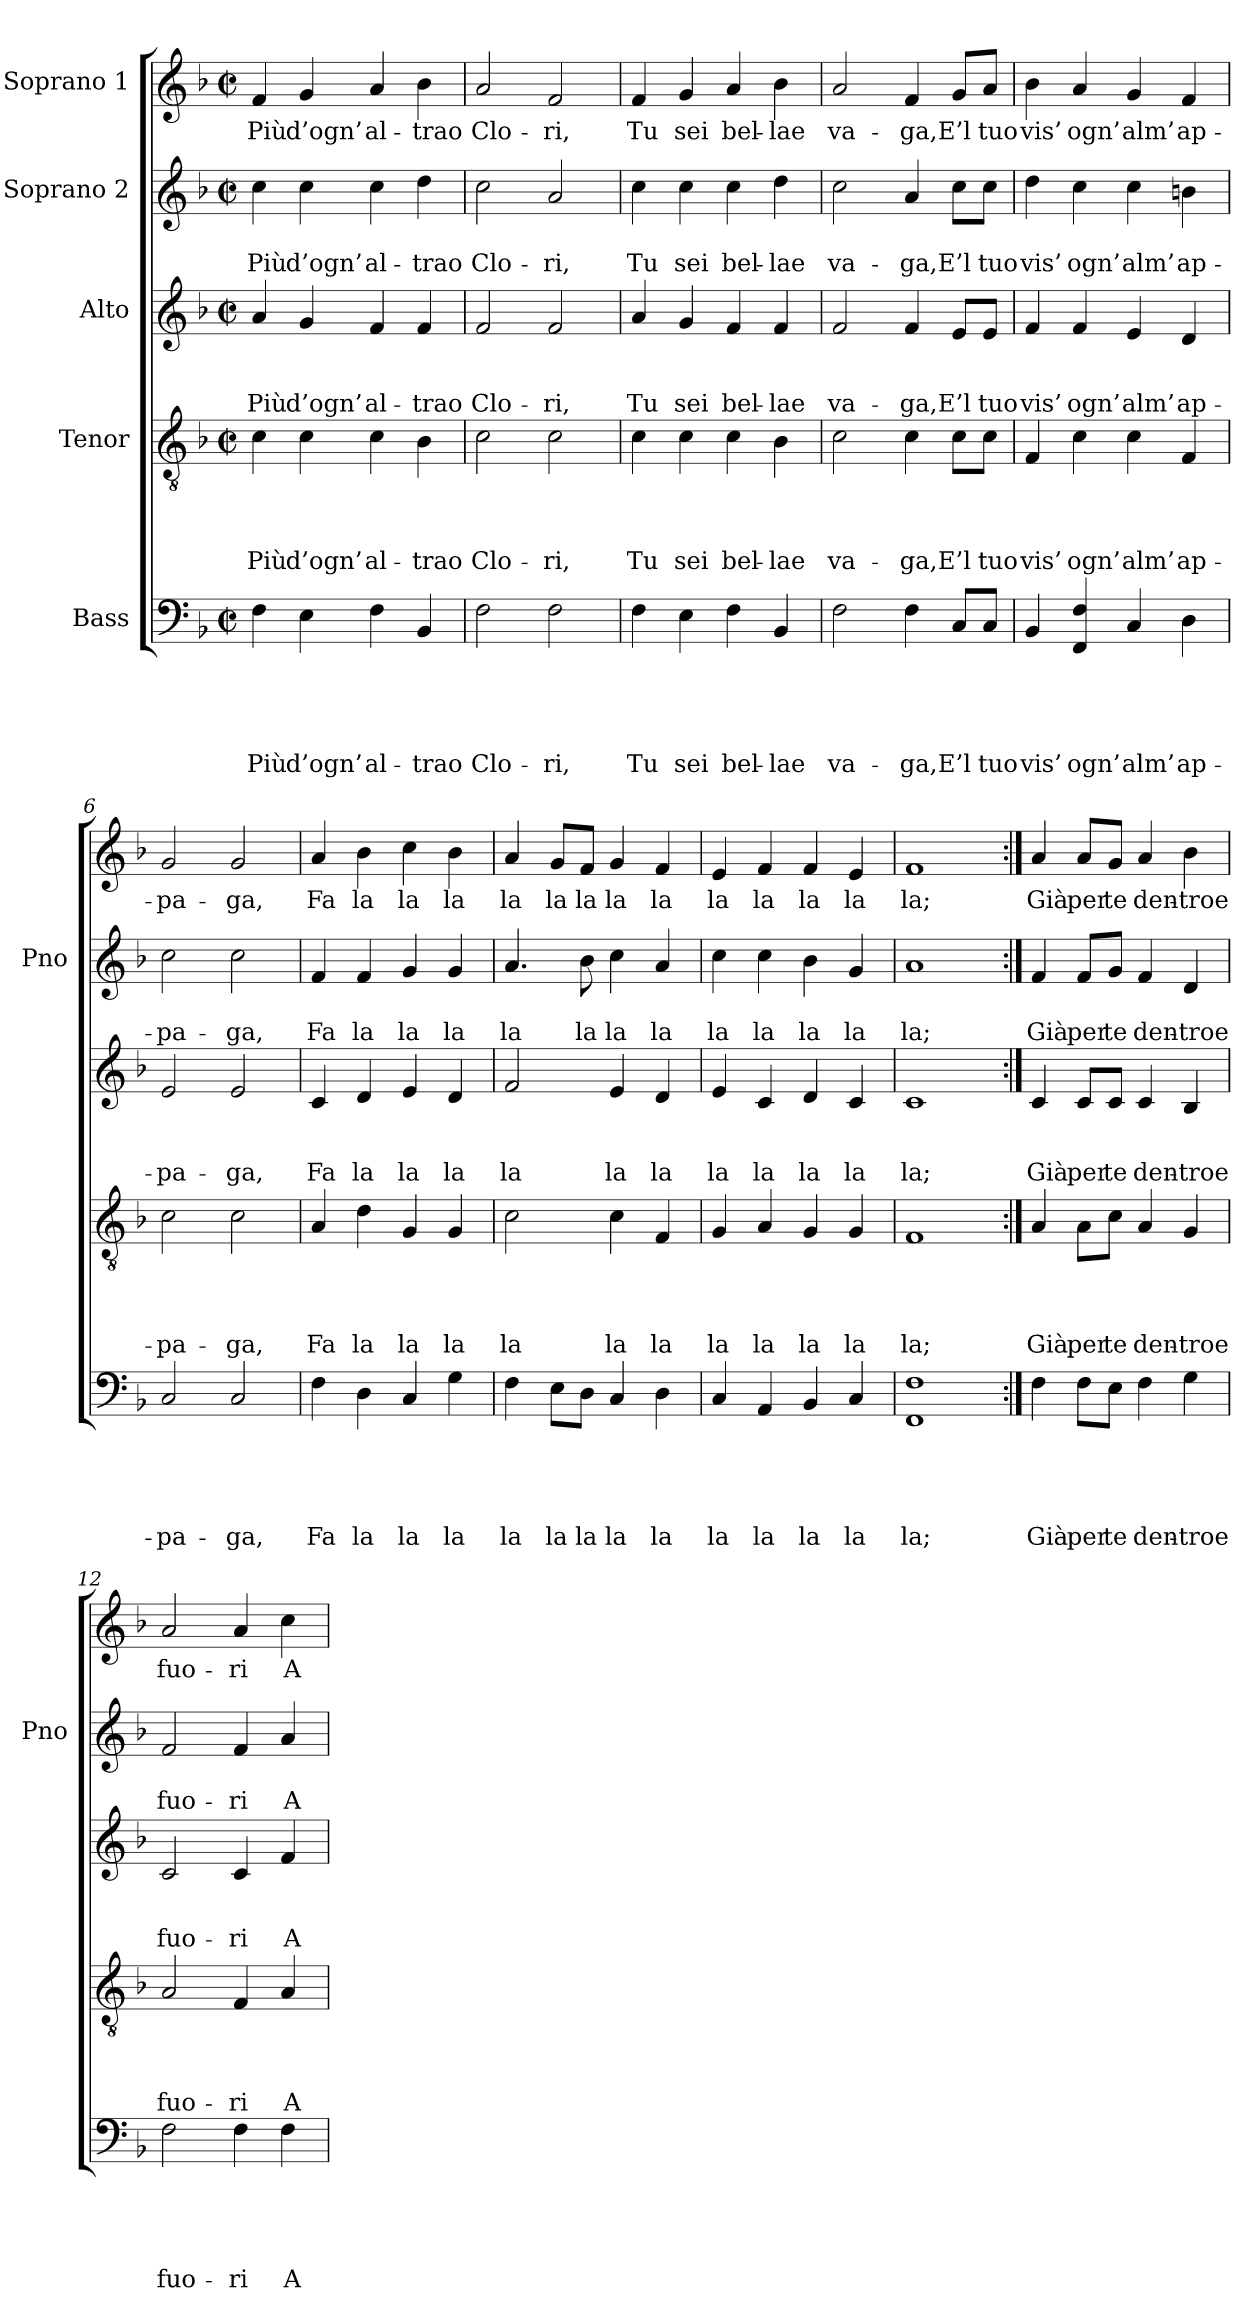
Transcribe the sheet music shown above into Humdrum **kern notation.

**kern	**text	**text	**text	**text	**text	**kern	**text	**text	**text	**text	**kern	**text	**text	**text	**kern	**text	**text	**kern	**text
*part5	*part5	*part5	*part5	*part5	*part5	*part4	*part4	*part4	*part4	*part4	*part3	*part3	*part3	*part3	*part2	*part2	*part2	*part1	*part1
*staff5	*staff5	*staff5	*staff5	*staff5	*staff5	*staff4	*staff4	*staff4	*staff4	*staff4	*staff3	*staff3	*staff3	*staff3	*staff2	*staff2	*staff2	*staff1	*staff1
*I"Bass	*	*	*	*	*	*I"Tenor	*	*	*	*	*I"Alto	*	*	*	*I"Soprano 2	*	*	*I"Soprano 1	*
*	*	*	*	*	*	*	*	*	*	*	*	*	*	*	*I'Pno	*	*	*	*
!!LO:PB:g=z
*clefF4	*	*	*	*	*	*clefGv2	*	*	*	*	*clefG2	*	*	*	*clefG2	*	*	*clefG2	*
*k[b-]	*	*	*	*	*	*k[b-]	*	*	*	*	*k[b-]	*	*	*	*k[b-]	*	*	*k[b-]	*
*F:	*	*	*	*	*	*F:	*	*	*	*	*F:	*	*	*	*F:	*	*	*F:	*
*M2/2	*	*	*	*	*	*M2/2	*	*	*	*	*M2/2	*	*	*	*M2/2	*	*	*M2/2	*
*met(c|)	*	*	*	*	*	*met(c|)	*	*	*	*	*met(c|)	*	*	*	*met(c|)	*	*	*met(c|)	*
=1	=1	=1	=1	=1	=1	=1	=1	=1	=1	=1	=1	=1	=1	=1	=1	=1	=1	=1	=1
4F\	.	.	.	.	Più	4c\	.	.	.	Più	4a/	.	.	Più	4cc\	.	Più	4f/	Più
4E\	.	.	.	.	d’ogn’	4c\	.	.	.	d’ogn’	4g/	.	.	d’ogn’	4cc\	.	d’ogn’	4g/	d’ogn’
4F\	.	.	.	.	al-	4c\	.	.	.	al-	4f/	.	.	al-	4cc\	.	al-	4a/	al-
4BB-/	.	.	.	.	-trao	4B-\	.	.	.	-trao	4f/	.	.	-trao	4dd\	.	-trao	4b-\	-trao
=2	=2	=2	=2	=2	=2	=2	=2	=2	=2	=2	=2	=2	=2	=2	=2	=2	=2	=2	=2
2F\	.	.	.	.	Clo-	2c\	.	.	.	Clo-	2f/	.	.	Clo-	2cc\	.	Clo-	2a/	Clo-
2F\	.	.	.	.	-ri,	2c\	.	.	.	-ri,	2f/	.	.	-ri,	2a/	.	-ri,	2f/	-ri,
=3	=3	=3	=3	=3	=3	=3	=3	=3	=3	=3	=3	=3	=3	=3	=3	=3	=3	=3	=3
4F\	.	.	.	.	Tu	4c\	.	.	.	Tu	4a/	.	.	Tu	4cc\	.	Tu	4f/	Tu
4E\	.	.	.	.	sei	4c\	.	.	.	sei	4g/	.	.	sei	4cc\	.	sei	4g/	sei
4F\	.	.	.	.	bel-	4c\	.	.	.	bel-	4f/	.	.	bel-	4cc\	.	bel-	4a/	bel-
4BB-/	.	.	.	.	-lae	4B-\	.	.	.	-lae	4f/	.	.	-lae	4dd\	.	-lae	4b-\	-lae
=4	=4	=4	=4	=4	=4	=4	=4	=4	=4	=4	=4	=4	=4	=4	=4	=4	=4	=4	=4
2F\	.	.	.	.	va-	2c\	.	.	.	va-	2f/	.	.	va-	2cc\	.	va-	2a/	va-
4F\	.	.	.	.	-ga,	4c\	.	.	.	-ga,	4f/	.	.	-ga,	4a/	.	-ga,	4f/	-ga,
8C/L	.	.	.	.	E’l	8c\L	.	.	.	E’l	8e/L	.	.	E’l	8cc\L	.	E’l	8g/L	E’l
8C/J	.	.	.	.	tuo	8c\J	.	.	.	tuo	8e/J	.	.	tuo	8cc\J	.	tuo	8a/J	tuo
!!LO:LB:g=z
=5	=5	=5	=5	=5	=5	=5	=5	=5	=5	=5	=5	=5	=5	=5	=5	=5	=5	=5	=5
4BB-/	.	.	.	.	vis’	4F/	.	.	.	vis’	4f/	.	.	vis’	4dd\	.	vis’	4b-\	vis’
4FF/ 4F!/	.	.	.	.	ogn’	4c\	.	.	.	ogn’	4f/	.	.	ogn’	4cc\	.	ogn’	4a/	ogn’
4C/	.	.	.	.	alm’	4c\	.	.	.	alm’	4e/	.	.	alm’	4cc\	.	alm’	4g/	alm’
4D\	.	.	.	.	ap-	4F/	.	.	.	ap-	4d/	.	.	ap-	4bn\	.	ap-	4f/	ap-
=6	=6	=6	=6	=6	=6	=6	=6	=6	=6	=6	=6	=6	=6	=6	=6	=6	=6	=6	=6
2C/	.	.	.	.	-pa-	2c\	.	.	.	-pa-	2e/	.	.	-pa-	2cc\	.	-pa-	2g/	-pa-
2C/	.	.	.	.	-ga,	2c\	.	.	.	-ga,	2e/	.	.	-ga,	2cc\	.	-ga,	2g/	-ga,
=7	=7	=7	=7	=7	=7	=7	=7	=7	=7	=7	=7	=7	=7	=7	=7	=7	=7	=7	=7
4F\	.	.	.	.	Fa	4A/	.	.	.	Fa	4c/	.	.	Fa	4f/	.	Fa	4a/	Fa
4D\	.	.	.	.	la	4d\	.	.	.	la	4d/	.	.	la	4f/	.	la	4b-\	la
4C/	.	.	.	.	la	4G/	.	.	.	la	4e/	.	.	la	4g/	.	la	4cc\	la
4G\	.	.	.	.	la	4G/	.	.	.	la	4d/	.	.	la	4g/	.	la	4b-\	la
=8	=8	=8	=8	=8	=8	=8	=8	=8	=8	=8	=8	=8	=8	=8	=8	=8	=8	=8	=8
4F\	.	.	.	.	la	2c\	.	.	.	la	2f/	.	.	la	4.a/	.	la	4a/	la
8E\L	.	.	.	.	la	.	.	.	.	.	.	.	.	.	.	.	.	8g/L	la
8D\J	.	.	.	.	la	.	.	.	.	.	.	.	.	.	8b-\	.	la	8f/J	la
4C/	.	.	.	.	la	4c\	.	.	.	la	4e/	.	.	la	4cc\	.	la	4g/	la
4D\	.	.	.	.	la	4F/	.	.	.	la	4d/	.	.	la	4a/	.	la	4f/	la
=9	=9	=9	=9	=9	=9	=9	=9	=9	=9	=9	=9	=9	=9	=9	=9	=9	=9	=9	=9
4C/	.	.	.	.	la	4G/	.	.	.	la	4e/	.	.	la	4cc\	.	la	4e/	la
4AA/	.	.	.	.	la	4A/	.	.	.	la	4c/	.	.	la	4cc\	.	la	4f/	la
4BB-/	.	.	.	.	la	4G/	.	.	.	la	4d/	.	.	la	4b-\	.	la	4f/	la
4C/	.	.	.	.	la	4G/	.	.	.	la	4c/	.	.	la	4g/	.	la	4e/	la
=10	=10	=10	=10	=10	=10	=10	=10	=10	=10	=10	=10	=10	=10	=10	=10	=10	=10	=10	=10
1FF 1F!	.	.	.	.	la;	1F	.	.	.	la;	1c	.	.	la;	1a	.	la;	1f	la;
!!LO:PB:g=z
=11:|!	=11:|!	=11:|!	=11:|!	=11:|!	=11:|!	=11:|!	=11:|!	=11:|!	=11:|!	=11:|!	=11:|!	=11:|!	=11:|!	=11:|!	=11:|!	=11:|!	=11:|!	=11:|!	=11:|!
4F\	.	.	.	.	Già	4A!/	.	.	.	Già	4c!/	.	.	Già	4f/	.	Già	4a/	Già
8F\L	.	.	.	.	per	8A!\L	.	.	.	per	8c!/L	.	.	per	8f/L	.	per	8a/L	per
8E\J	.	.	.	.	te	8c!\J	.	.	.	te	8c!/J	.	.	te	8g/J	.	te	8g/J	te
4F\	.	.	.	.	den-	4A!/	.	.	.	den-	4c!/	.	.	den-	4f/	.	den-	4a/	den-
4G\	.	.	.	.	-troe	4G!/	.	.	.	-troe	4B-!/	.	.	-troe	4d/	.	-troe	4b-\	-troe
=12	=12	=12	=12	=12	=12	=12	=12	=12	=12	=12	=12	=12	=12	=12	=12	=12	=12	=12	=12
2F\	.	.	.	.	fuo-	2A!/	.	.	.	fuo-	2c!/	.	.	fuo-	2f/	.	fuo-	2a/	fuo-
4F\	.	.	.	.	-ri	4F!/	.	.	.	-ri	4c!/	.	.	-ri	4f/	.	-ri	4a/	-ri
4F\	.	.	.	.	A-	4A/	.	.	.	A-	4f/	.	.	A-	4a/	.	A-	4cc\	A-
=	=	=	=	=	=	=	=	=	=	=	=	=	=	=	=	=	=	=	=
*-	*-	*-	*-	*-	*-	*-	*-	*-	*-	*-	*-	*-	*-	*-	*-	*-	*-	*-	*-
